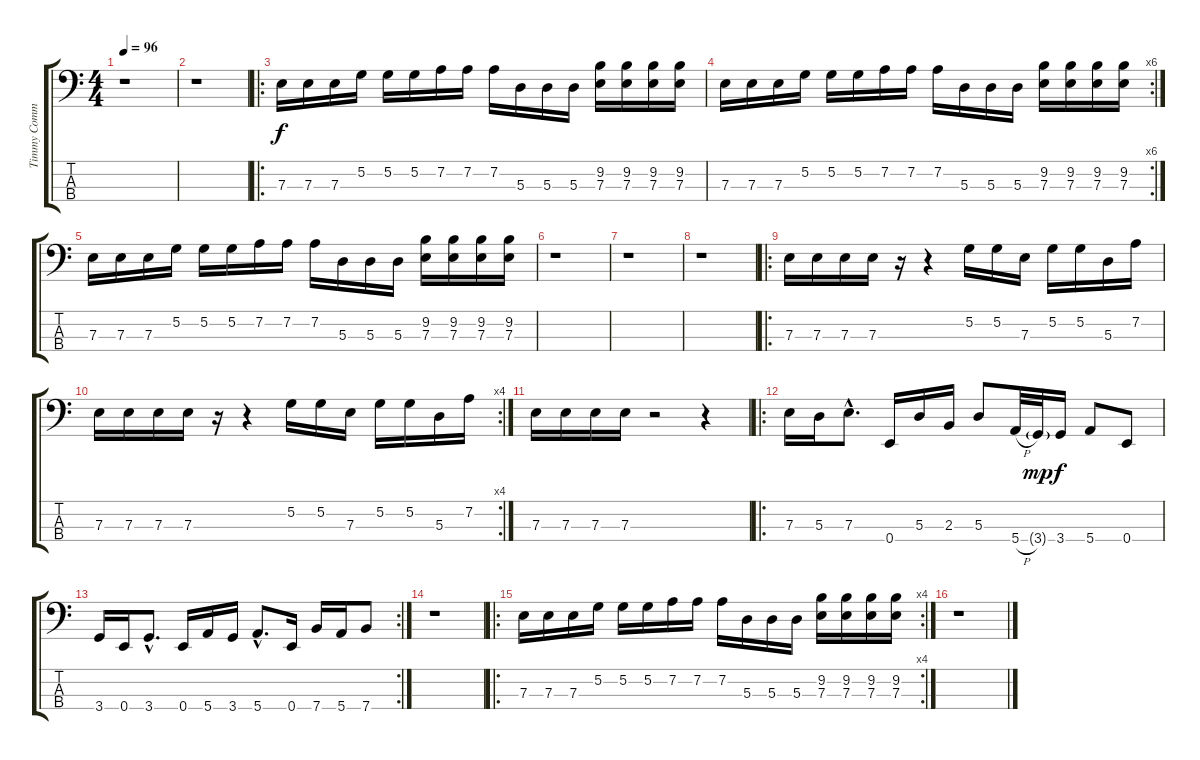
\track ("Timmy Commerford" "Timmy Comm") {instrument electricbassfinger}
\staff {score tabs}
\tuning (G2 D2 A1 E1) {hide}
\ts (4 4)
\tempo 96
\clef f4
\ks c
r.1{dy f instrument electricbassfinger} |
r.1 |
\ro
7.3.16 7.3.16 7.3.16 5.2.16 5.2.16 5.2.16 7.2.16 7.2.16 7.2.16 5.3.16 5.3.16 5.3.16 (9.2 7.3).16 (9.2 7.3).16 (9.2 7.3).16 (9.2 7.3).16 |
\rc 6
7.3.16 7.3.16 7.3.16 5.2.16 5.2.16 5.2.16 7.2.16 7.2.16 7.2.16 5.3.16 5.3.16 5.3.16 (9.2 7.3).16 (9.2 7.3).16 (9.2 7.3).16 (9.2 7.3).16 |
7.3.16 7.3.16 7.3.16 5.2.16 5.2.16 5.2.16 7.2.16 7.2.16 7.2.16 5.3.16 5.3.16 5.3.16 (9.2 7.3).16 (9.2 7.3).16 (9.2 7.3).16 (9.2 7.3).16 |
r.1 |
r.1 |
r.1 |
\ro
7.3.16 7.3.16 7.3.16 7.3.16 r.16 r.4 5.2.16 5.2.16 7.3.16 5.2.16 5.2.16 5.3.16 7.2.16 |
\rc 4
7.3.16 7.3.16 7.3.16 7.3.16 r.16 r.4 5.2.16 5.2.16 7.3.16 5.2.16 5.2.16 5.3.16 7.2.16 |
7.3.16 7.3.16 7.3.16 7.3.16 r.2 r.4 |
\ro
7.3.16 5.3.16 7.3{hac}.8{d} 0.4.16 5.3.16 2.3.16 5.3.8 5.4{h}.32 3.4{g}.32{dy mp} 3.4.16{dy f} 5.4.8 0.4.8 |
\rc 2
3.4.16 0.4.16 3.4{hac}.8{d} 0.4.16 5.4.16 3.4.16 5.4{hac}.8{d} 0.4.16 7.4.16 5.4.16 7.4.8 |
r.1 |
\ro
\rc 4
7.3.16 7.3.16 7.3.16 5.2.16 5.2.16 5.2.16 7.2.16 7.2.16 7.2.16 5.3.16 5.3.16 5.3.16 (9.2 7.3).16 (9.2 7.3).16 (9.2 7.3).16 (9.2 7.3).16 |
r.1
